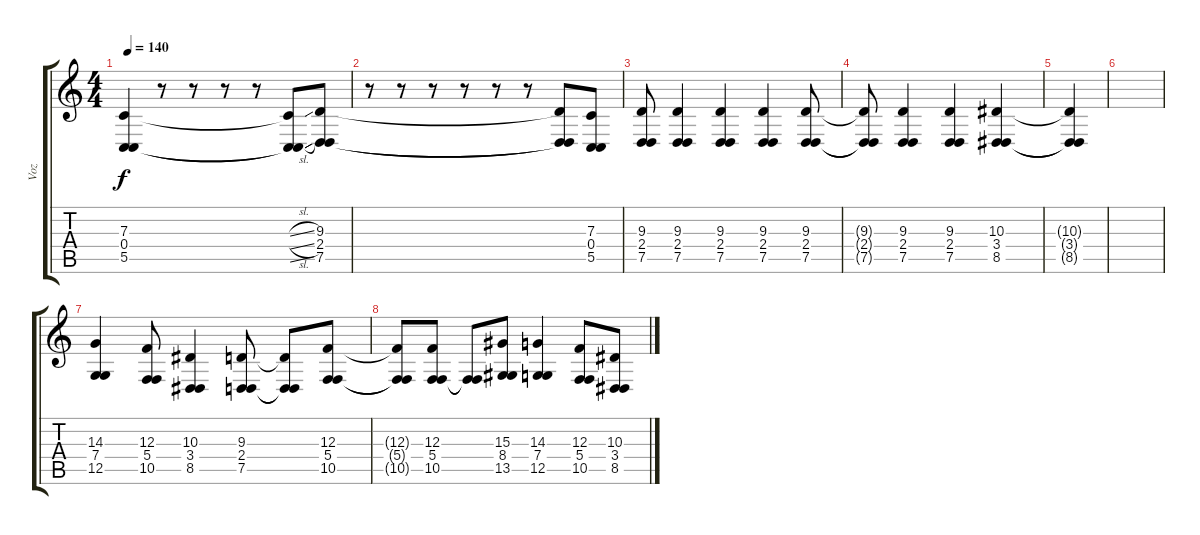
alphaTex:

\track ("Voz" "Voz") {instrument tuba}
\staff {score tabs}
\tuning (D4 A3 F3 C3 G2 C2) {hide}
\ts (4 4)
\tempo 140
\clef g2
\ks c
(7.3 0.4 5.5).4{dy f} r.8 r.8 r.8 r.8 (7.3{sl t} 0.4{sl t} 5.5{sl t}).8 (9.3 2.4 7.5).8 |
r.8 r.8 r.8 r.8 r.8 r.8 (9.3{t} 2.4{t} 7.5{t}).8 (7.3 0.4 5.5).8 |
(9.3 2.4 7.5).8 (9.3 2.4 7.5).4 (9.3 2.4 7.5).4 (9.3 2.4 7.5).4 (9.3 2.4 7.5).8 |
(9.3{t} 2.4{t} 7.5{t}).8 (9.3 2.4 7.5).4 (9.3 2.4 7.5).4 (10.3 3.4 8.5).4 |
(10.3{t} 3.4{t} 8.5{t}).4 |
|
(14.3 7.4 12.5).4 (12.3 5.4 10.5).8 (10.3 3.4 8.5).4 (9.3 2.4 7.5).8 (9.3{t} 2.4{t} 7.5{t}).8 (12.3 5.4 10.5).8 |
(12.3{t} 5.4{t} 10.5{t}).8 (12.3 5.4 10.5).8 (5.4{t} 10.5{t}).8 (15.3 8.4 13.5).8 (14.3 7.4 12.5).4 (12.3 5.4 10.5).8 (10.3 3.4 8.5).8
